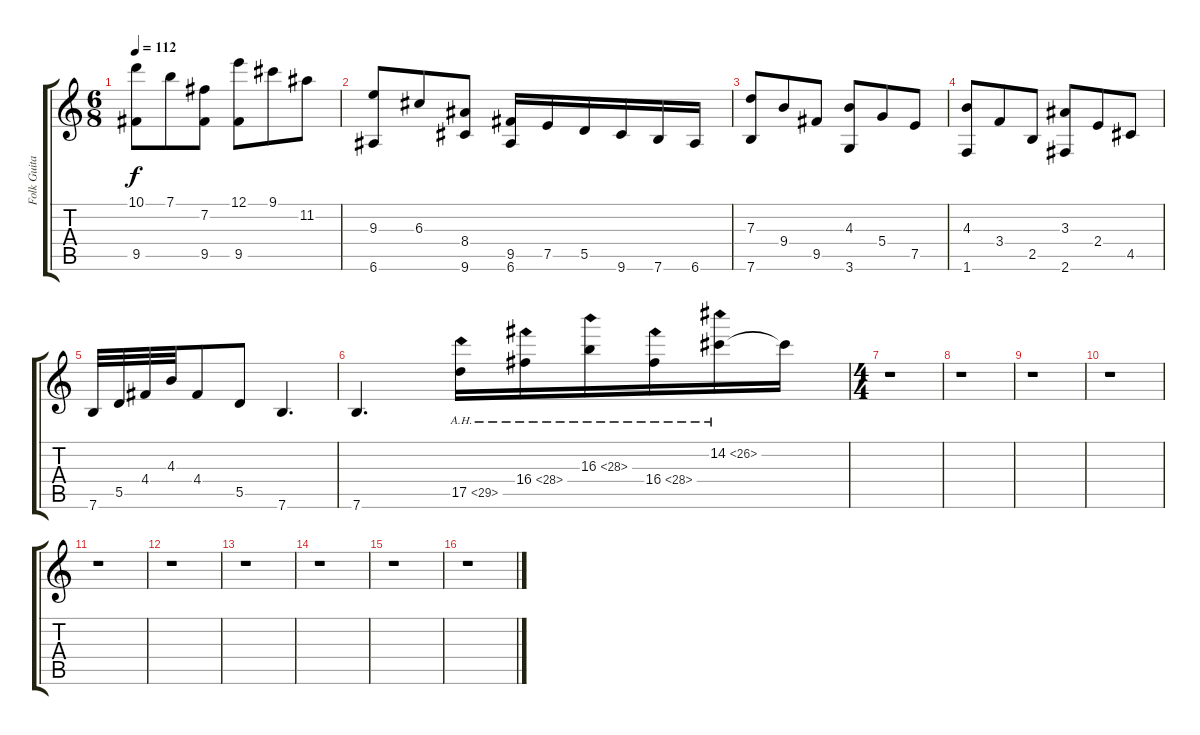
\track ("Folk Guitar" "Folk Guita") {instrument acousticguitarsteel}
\staff {score tabs}
\tuning (E4 B3 G3 D3 A2 E2) {hide}
\ts (6 8)
\tempo 112
\clef g2
\ks c
(10.1 9.5).8{dy f} 7.1.8 (7.2 9.5).8 (12.1 9.5).8 9.1.8 11.2.8 |
(9.3 6.6).8 6.3.8 (8.4 9.6).8 (9.5 6.6).16 7.5.16 5.5.16 9.6.16 7.6.16 6.6.16 |
(7.3 7.6).8 9.4.8 9.5.8 (4.3 3.6).8 5.4.8 7.5.8 |
(4.3 1.6).8 3.4.8 2.5.8 (3.3 2.6).8 2.4.8 4.5.8 |
7.6.32 5.5.32 4.4.32 4.3.32 4.4.8 5.5.8 7.6.4{d} |
7.6.4{d} 17.5{ah 12}.16 16.4{ah 12}.16 16.3{ah 12}.16 16.4{ah 12}.16 14.2{ah 12}.16 14.2{t}.16 |
\ts (4 4)
r.1 |
r.1 |
r.1 |
r.1 |
r.1 |
r.1 |
r.1 |
r.1 |
r.1 |
r.1
